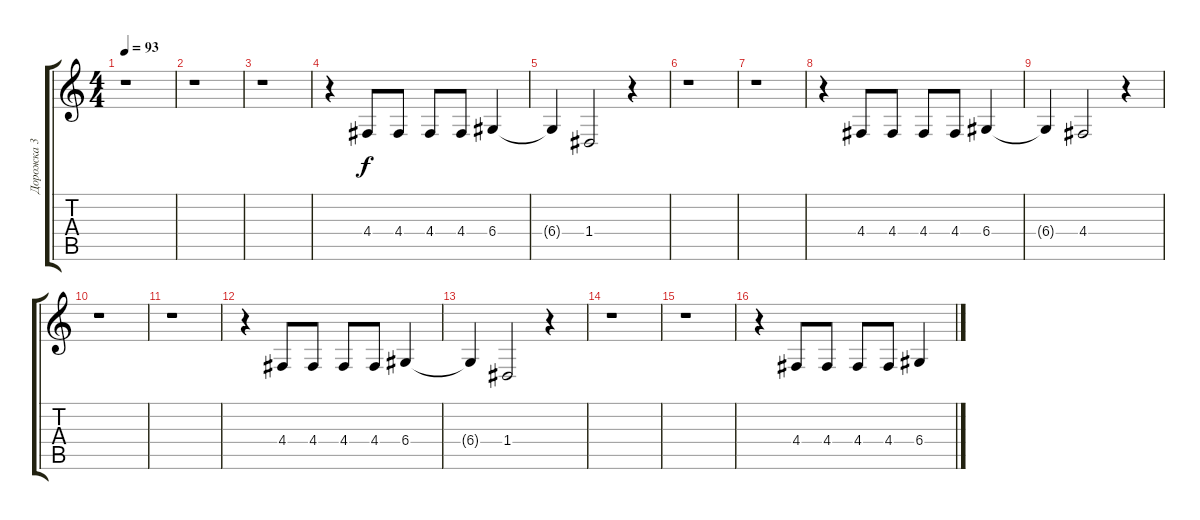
\track ("Дорожка 3" "Дорожка 3") {instrument acousticgrandpiano}
\staff {score tabs}
\tuning (E4 B3 G3 D3 A2 E2) {hide}
\ts (4 4)
\tempo 93
\clef g2
\ks c
r.1{dy f} |
r.1 |
r.1 |
r.4 4.4.8 4.4.8 4.4.8 4.4.8 6.4.4 |
6.4{t}.4 1.4.2 r.4 |
r.1 |
r.1 |
r.4 4.4.8 4.4.8 4.4.8 4.4.8 6.4.4 |
6.4{t}.4 4.4.2 r.4 |
r.1 |
r.1 |
r.4 4.4.8 4.4.8 4.4.8 4.4.8 6.4.4 |
6.4{t}.4 1.4.2 r.4 |
r.1 |
r.1 |
r.4 4.4.8 4.4.8 4.4.8 4.4.8 6.4.4
